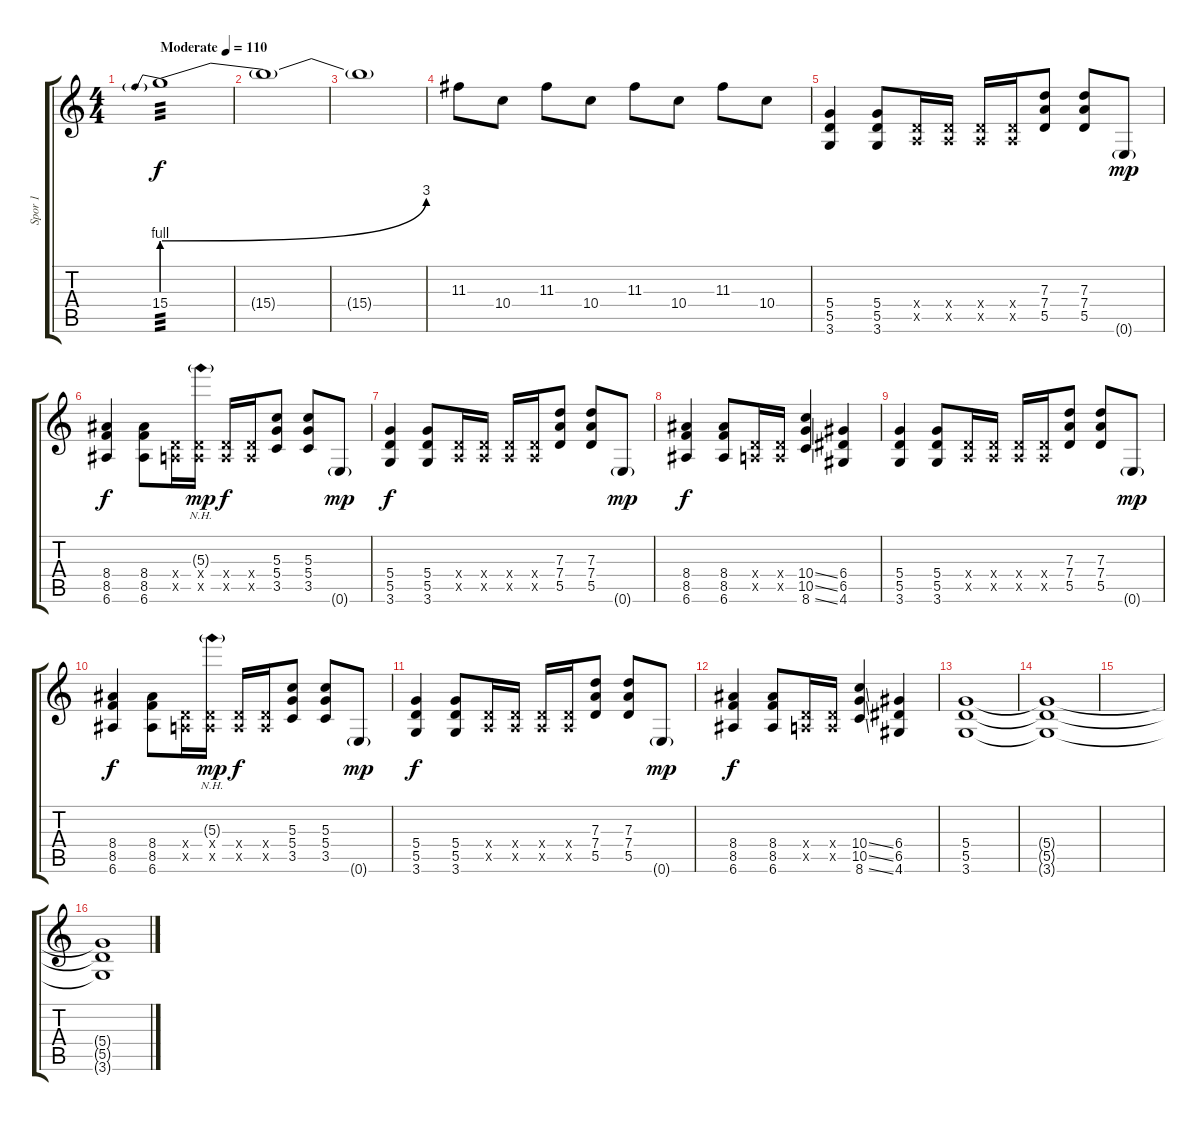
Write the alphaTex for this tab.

\track ("Spor 1" "Spor 1") {instrument distortionguitar}
\staff {score tabs}
\tuning (E4 B3 G3 D3 A2 E2) {hide}
\ts (4 4)
\tempo (110 "Moderate")
\clef g2
\ks c
15.4{be (prebendbend 0 4 60 12)}.1{tp 3 dy f instrument distortionguitar} |
15.4{t}.1 |
15.4{t}.1 |
11.3.8 10.4.8 11.3.8 10.4.8 11.3.8 10.4.8 11.3.8 10.4.8 |
(5.4 5.5 3.6).4 (5.4 5.5 3.6).8 (0.4{x} 0.5{x}).16 (0.4{x} 0.5{x}).16 (0.4{x} 0.5{x}).16 (0.4{x} 0.5{x}).16 (7.3 7.4 5.5).8 (7.3 7.4 5.5).8 0.6{g}.8{dy mp} |
(8.4 8.5 6.6).4{dy f} (8.4 8.5 6.6).8 (0.4{x} 0.5{x}).16 (5.3{nh g} 0.4{x} 0.5{x}).16{dy mp} (0.4{x} 0.5{x}).16{dy f} (0.4{x} 0.5{x}).16 (5.3 5.4 3.5).8 (5.3 5.4 3.5).8 0.6{g}.8{dy mp} |
(5.4 5.5 3.6).4{dy f} (5.4 5.5 3.6).8 (0.4{x} 0.5{x}).16 (0.4{x} 0.5{x}).16 (0.4{x} 0.5{x}).16 (0.4{x} 0.5{x}).16 (7.3 7.4 5.5).8 (7.3 7.4 5.5).8 0.6{g}.8{dy mp} |
(8.4 8.5 6.6).4{dy f} (8.4 8.5 6.6).8 (0.4{x} 0.5{x}).16 (0.4{x} 0.5{x}).16 (10.4{ss} 10.5{ss} 8.6{ss}).4 (6.4 6.5 4.6).4 |
(5.4 5.5 3.6).4 (5.4 5.5 3.6).8 (0.4{x} 0.5{x}).16 (0.4{x} 0.5{x}).16 (0.4{x} 0.5{x}).16 (0.4{x} 0.5{x}).16 (7.3 7.4 5.5).8 (7.3 7.4 5.5).8 0.6{g}.8{dy mp} |
(8.4 8.5 6.6).4{dy f} (8.4 8.5 6.6).8 (0.4{x} 0.5{x}).16 (5.3{nh g} 0.4{x} 0.5{x}).16{dy mp} (0.4{x} 0.5{x}).16{dy f} (0.4{x} 0.5{x}).16 (5.3 5.4 3.5).8 (5.3 5.4 3.5).8 0.6{g}.8{dy mp} |
(5.4 5.5 3.6).4{dy f} (5.4 5.5 3.6).8 (0.4{x} 0.5{x}).16 (0.4{x} 0.5{x}).16 (0.4{x} 0.5{x}).16 (0.4{x} 0.5{x}).16 (7.3 7.4 5.5).8 (7.3 7.4 5.5).8 0.6{g}.8{dy mp} |
(8.4 8.5 6.6).4{dy f} (8.4 8.5 6.6).8 (0.4{x} 0.5{x}).16 (0.4{x} 0.5{x}).16 (10.4{ss} 10.5{ss} 8.6{ss}).4 (6.4 6.5 4.6).4 |
(5.4 5.5 3.6).1 |
(5.4{t} 5.5{t} 3.6{t}).1 |
|
(5.4{t} 5.5{t} 3.6{t}).1
